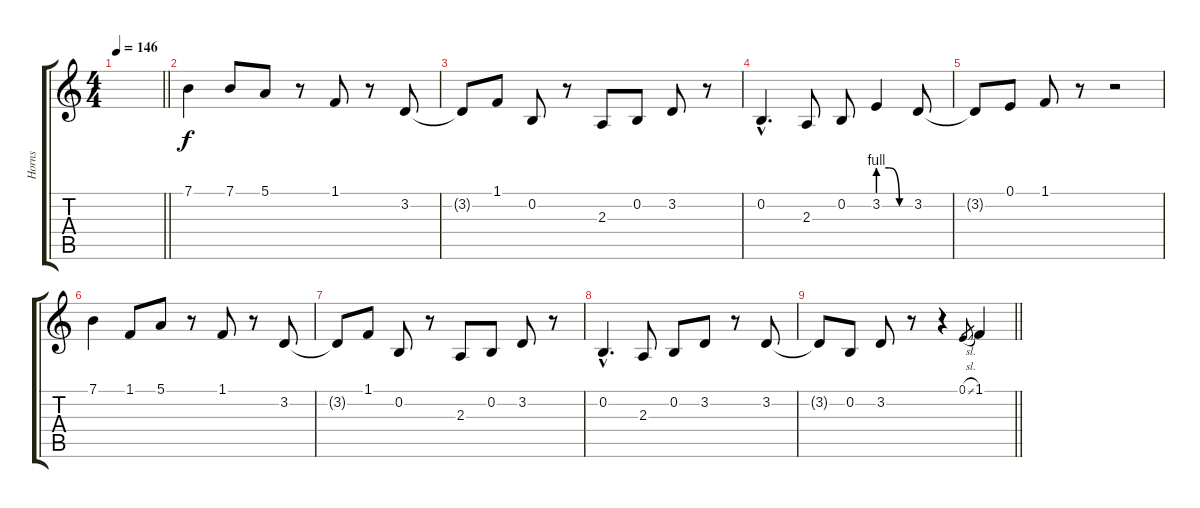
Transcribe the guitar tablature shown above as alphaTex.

\track ("Horns" "Horns") {instrument brasssection}
\staff {score tabs}
\tuning (E4 B3 G3 D3 A2 E2) {hide}
\ts (4 4)
\tempo 146
\clef g2
\barLineRight lightlight
\ks c
|
7.1.4 7.1.8 5.1.8 r.8 1.1.8 r.8 3.2.8 |
3.2{t}.8 1.1.8 0.2.8 r.8 2.3.8 0.2.8 3.2.8 r.8 |
0.2{hac}.4{d} 2.3.8 0.2.8 3.2{be (custom 0 4 20 4 40 0 60 0)}.4 3.2.8 |
3.2{t}.8 0.1.8 1.1.8 r.8 r.2 |
7.1.4 1.1.8 5.1.8 r.8 1.1.8 r.8 3.2.8 |
3.2{t}.8 1.1.8 0.2.8 r.8 2.3.8 0.2.8 3.2.8 r.8 |
0.2{hac}.4{d} 2.3.8 0.2.8 3.2.8 r.8 3.2.8 |
\barLineRight lightlight
3.2{t}.8 0.2.8 3.2.8 r.8 r.4 0.1{sl}.8{gr} 1.1.4
